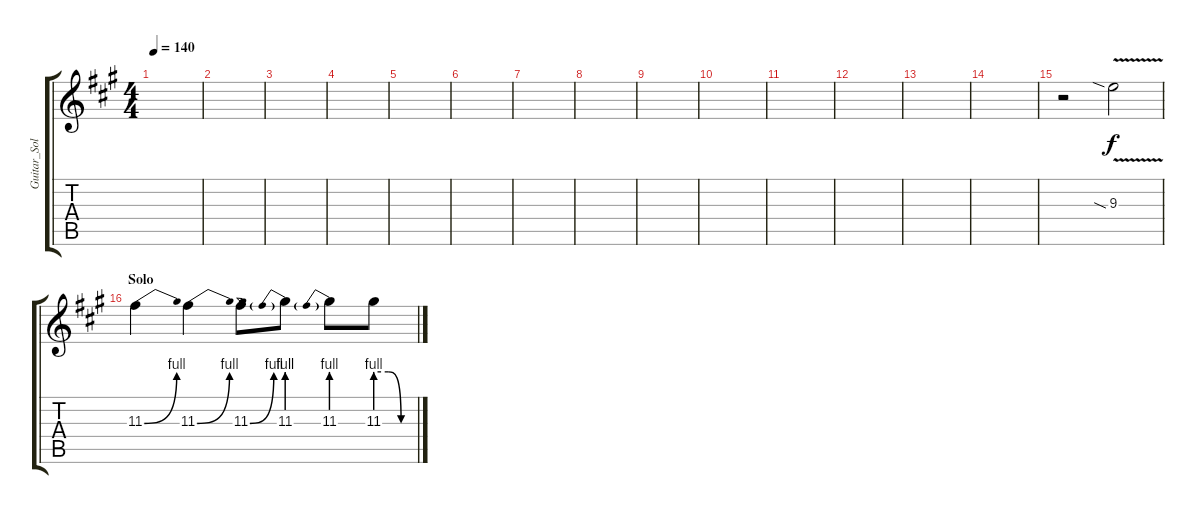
\track ("Guitar_Solos" "Guitar_Sol") {instrument overdrivenguitar}
\staff {score tabs}
\tuning (E4 B3 G3 D3 A2 E2) {hide}
\ts (4 4)
\tempo 140
\clef g2
\ks a
|
|
|
|
|
|
|
|
|
|
|
|
|
|
r.2 9.3{v sia}.2{dy f} |
\section ("" "Solo")
11.3{be (bend 0 0 60 4)}.4 11.3{be (bend 0 0 60 4)}.4 11.3{be (bend 0 0 60 4)}.8 11.3{be (prebend 0 4 60 4)}.8 11.3{be (prebend 0 4 60 4)}.8 11.3{be (custom 0 4 20 4 40 0 60 0)}.8
